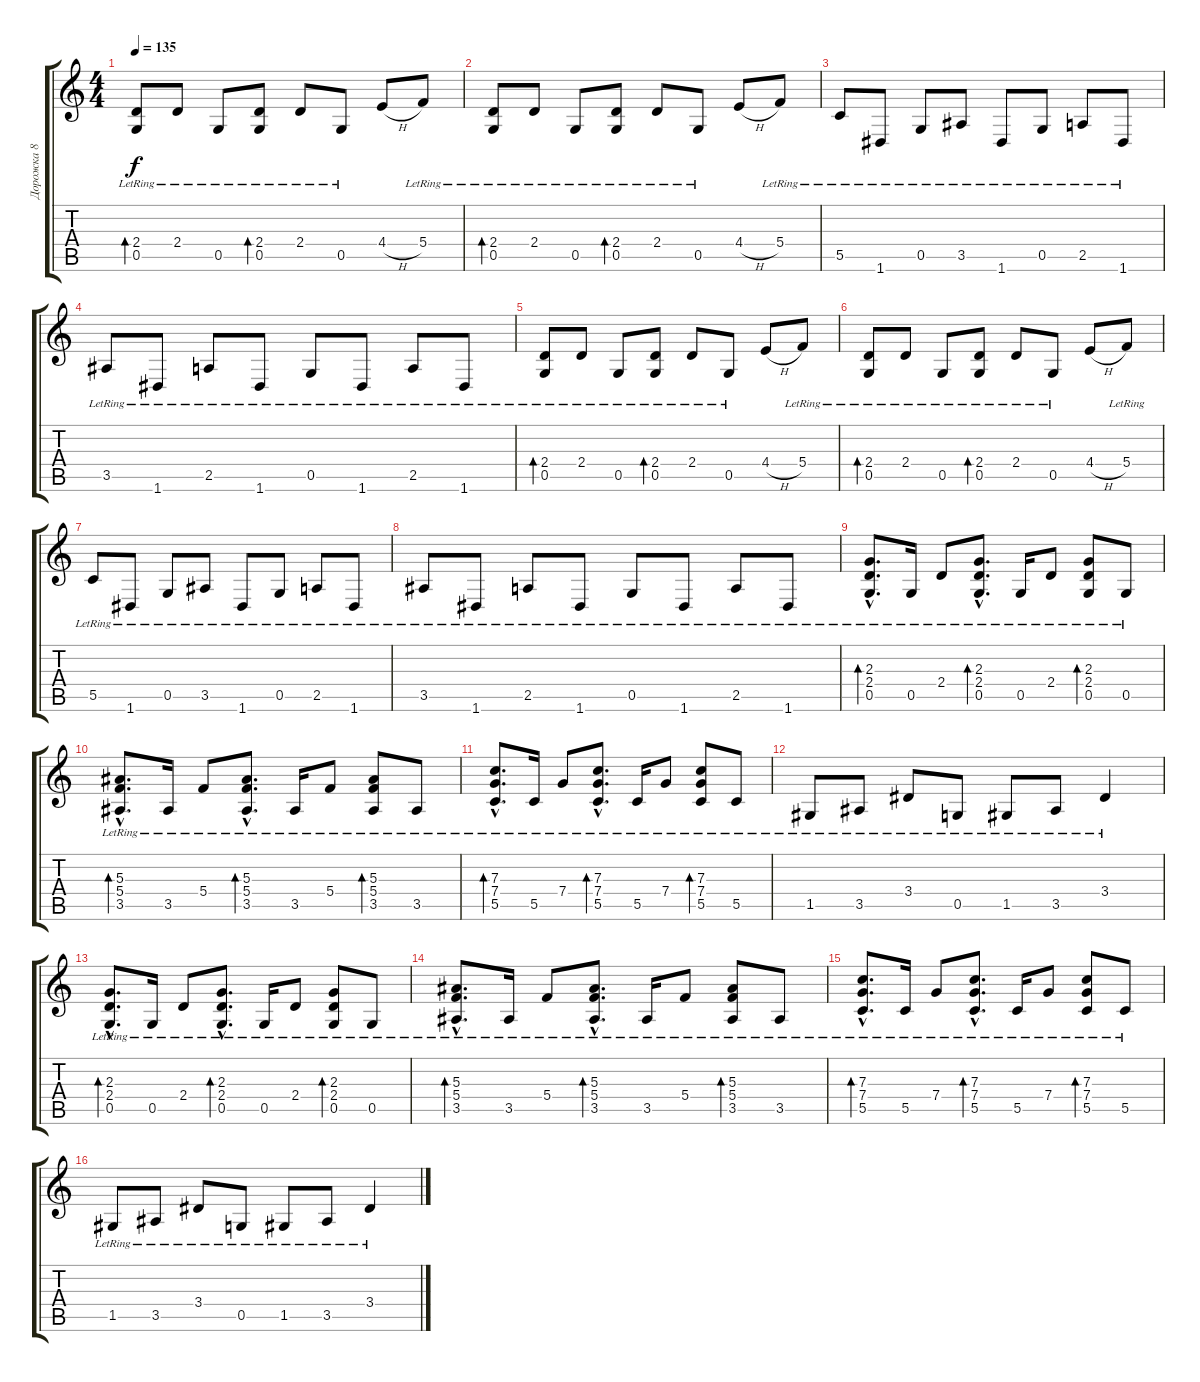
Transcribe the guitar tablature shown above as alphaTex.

\track ("Дорожка 8" "Дорожка 8") {instrument acousticguitarsteel}
\staff {score tabs}
\tuning (D4 A3 F3 C3 G2 D2) {hide}
\ts (4 4)
\tempo 135
\clef g2
\ks c
(2.4{lr} 0.5{lr}).8{bd 60 dy f} 2.4{lr}.8 0.5{lr}.8 (2.4{lr} 0.5{lr}).8{bd 60} 2.4{lr}.8 0.5{lr}.8 4.4{h}.8 5.4{lr}.8 |
(2.4{lr} 0.5{lr}).8{bd 60} 2.4{lr}.8 0.5{lr}.8 (2.4{lr} 0.5{lr}).8{bd 60} 2.4{lr}.8 0.5{lr}.8 4.4{h}.8 5.4{lr}.8 |
5.5{lr}.8 1.6{lr}.8 0.5{lr}.8 3.5{lr}.8 1.6{lr}.8 0.5{lr}.8 2.5{lr}.8 1.6{lr}.8 |
3.5{lr}.8 1.6{lr}.8 2.5{lr}.8 1.6{lr}.8 0.5{lr}.8 1.6{lr}.8 2.5{lr}.8 1.6{lr}.8 |
(2.4{lr} 0.5{lr}).8{bd 60} 2.4{lr}.8 0.5{lr}.8 (2.4{lr} 0.5{lr}).8{bd 60} 2.4{lr}.8 0.5{lr}.8 4.4{h}.8 5.4{lr}.8 |
(2.4{lr} 0.5{lr}).8{bd 60} 2.4{lr}.8 0.5{lr}.8 (2.4{lr} 0.5{lr}).8{bd 60} 2.4{lr}.8 0.5{lr}.8 4.4{h}.8 5.4{lr}.8 |
5.5{lr}.8 1.6{lr}.8 0.5{lr}.8 3.5{lr}.8 1.6{lr}.8 0.5{lr}.8 2.5{lr}.8 1.6{lr}.8 |
3.5{lr}.8 1.6{lr}.8 2.5{lr}.8 1.6{lr}.8 0.5{lr}.8 1.6{lr}.8 2.5{lr}.8 1.6{lr}.8 |
(2.3{hac lr} 2.4{hac lr} 0.5{hac lr}).8{d bd 60} 0.5{lr}.16 2.4{lr}.8 (2.3{hac lr} 2.4{hac lr} 0.5{hac lr}).8{d bd 60} 0.5{lr}.16 2.4{lr}.8 (2.3{lr} 2.4{lr} 0.5{lr}).8{bd 60} 0.5{lr}.8 |
(5.3{hac lr} 5.4{hac lr} 3.5{hac lr}).8{d bd 60} 3.5{lr}.16 5.4{lr}.8 (5.3{hac lr} 5.4{hac lr} 3.5{hac lr}).8{d bd 60} 3.5{lr}.16 5.4{lr}.8 (5.3{lr} 5.4{lr} 3.5{lr}).8{bd 60} 3.5{lr}.8 |
(7.3{hac lr} 7.4{hac lr} 5.5{hac lr}).8{d bd 60} 5.5{lr}.16 7.4{lr}.8 (7.3{hac lr} 7.4{hac lr} 5.5{hac lr}).8{d bd 60} 5.5{lr}.16 7.4{lr}.8 (7.3{lr} 7.4{lr} 5.5{lr}).8{bd 60} 5.5{lr}.8 |
1.5{lr}.8 3.5{lr}.8 3.4{lr}.8 0.5{lr}.8 1.5{lr}.8 3.5{lr}.8 3.4{lr}.4 |
(2.3{hac lr} 2.4{hac lr} 0.5{hac lr}).8{d bd 60} 0.5{lr}.16 2.4{lr}.8 (2.3{hac lr} 2.4{hac lr} 0.5{hac lr}).8{d bd 60} 0.5{lr}.16 2.4{lr}.8 (2.3{lr} 2.4{lr} 0.5{lr}).8{bd 60} 0.5{lr}.8 |
(5.3{hac lr} 5.4{hac lr} 3.5{hac lr}).8{d bd 60} 3.5{lr}.16 5.4{lr}.8 (5.3{hac lr} 5.4{hac lr} 3.5{hac lr}).8{d bd 60} 3.5{lr}.16 5.4{lr}.8 (5.3{lr} 5.4{lr} 3.5{lr}).8{bd 60} 3.5{lr}.8 |
(7.3{hac lr} 7.4{hac lr} 5.5{hac lr}).8{d bd 60} 5.5{lr}.16 7.4{lr}.8 (7.3{hac lr} 7.4{hac lr} 5.5{hac lr}).8{d bd 60} 5.5{lr}.16 7.4{lr}.8 (7.3{lr} 7.4{lr} 5.5{lr}).8{bd 60} 5.5{lr}.8 |
1.5{lr}.8 3.5{lr}.8 3.4{lr}.8 0.5{lr}.8 1.5{lr}.8 3.5{lr}.8 3.4{lr}.4
